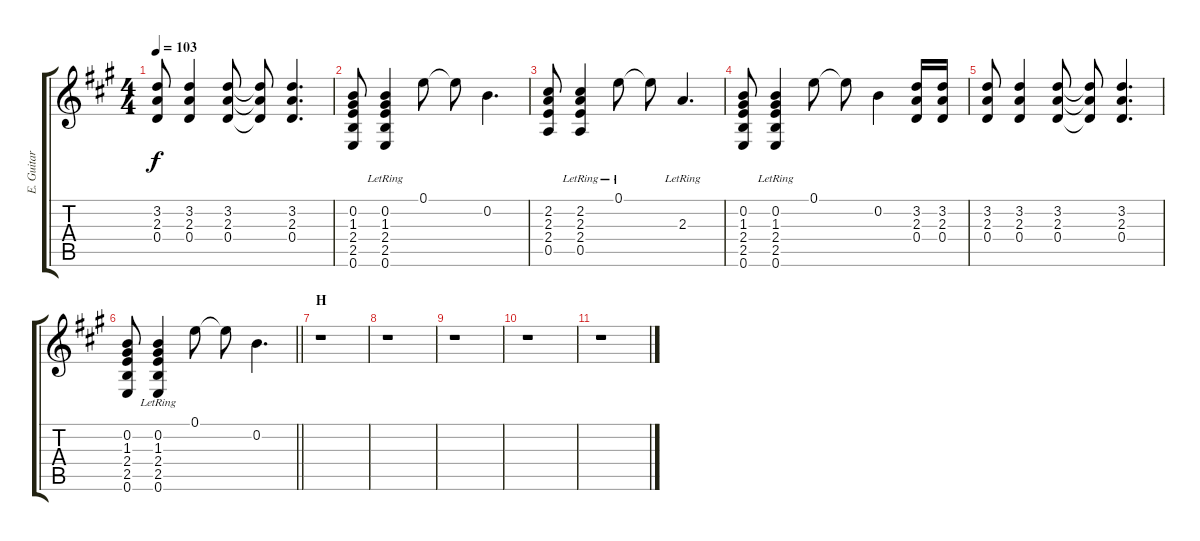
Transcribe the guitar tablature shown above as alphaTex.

\track ("E. Guitar I" "E. Guitar ") {instrument overdrivenguitar}
\staff {score tabs}
\tuning (E4 B3 G3 D3 A2 E2) {hide}
\ts (4 4)
\tempo 103
\clef g2
\ks a
(3.2 2.3 0.4).8{dy f} (3.2 2.3 0.4).4 (3.2 2.3 0.4).8 (3.2{t} 2.3{t} 0.4{t}).8 (3.2 2.3 0.4).4{d} |
(0.2 1.3 2.4 2.5 0.6).8 (0.2{lr} 1.3{lr} 2.4{lr} 2.5{lr} 0.6{lr}).4 0.1.8 0.1{t}.8 0.2.4{d} |
(2.2 2.3 2.4 0.5).8{volume 0} (2.2{lr} 2.3{lr} 2.4{lr} 0.5{lr}).4 0.1{lr}.8 0.1{t}.8 2.3{lr}.4{d} |
(0.2 1.3 2.4 2.5 0.6).8 (0.2{lr} 1.3{lr} 2.4{lr} 2.5{lr} 0.6{lr}).4 0.1.8 0.1{t}.8 0.2.4 (3.2 2.3 0.4).16 (3.2 2.3 0.4).16 |
(3.2 2.3 0.4).8 (3.2 2.3 0.4).4 (3.2 2.3 0.4).8 (3.2{t} 2.3{t} 0.4{t}).8 (3.2 2.3 0.4).4{d} |
\barLineRight lightlight
(0.2 1.3 2.4 2.5 0.6).8 (0.2{lr} 1.3{lr} 2.4{lr} 2.5{lr} 0.6{lr}).4 0.1.8 0.1{t}.8 0.2.4{d} |
\section ("" "H")
r.1 |
r.1 |
r.1 |
r.1 |
r.1
